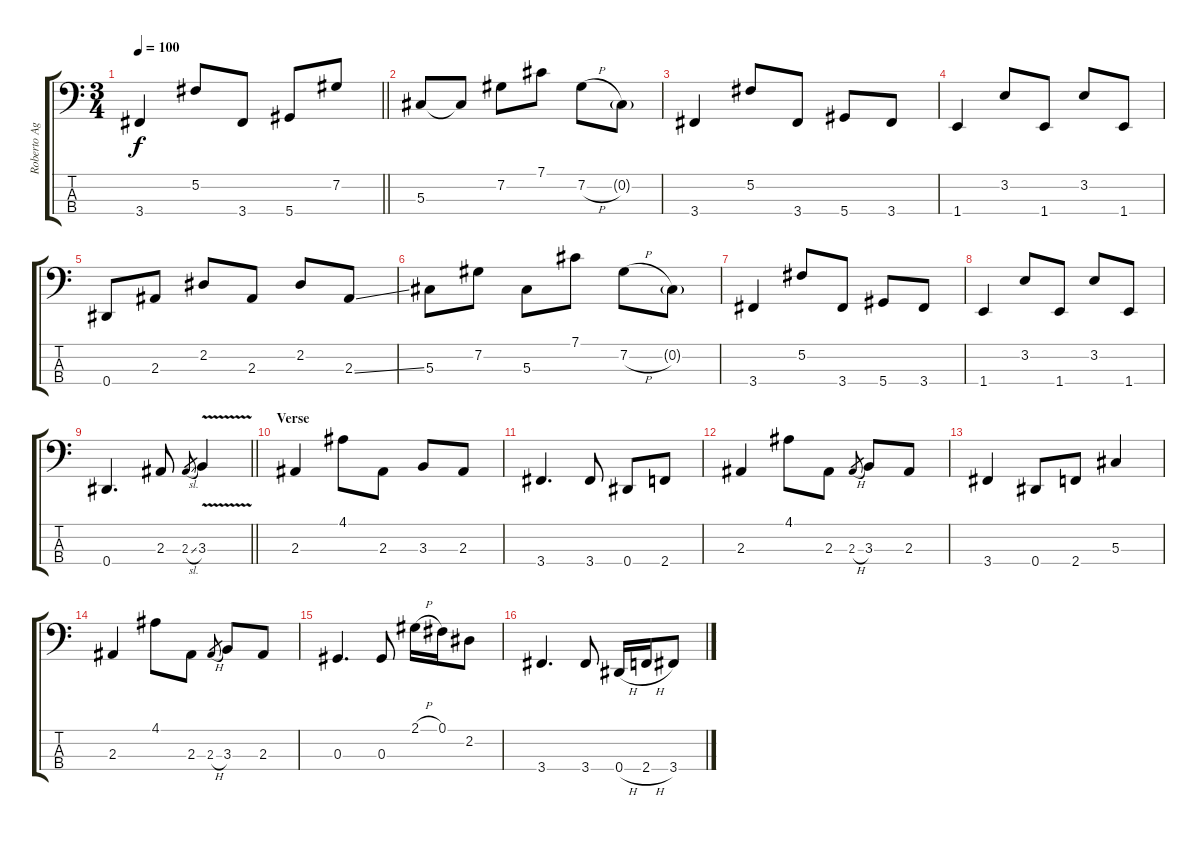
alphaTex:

\track ("Roberto Agustin Miguel Santiago Samuel T" "Roberto Ag") {instrument electricbassfinger}
\staff {score tabs}
\tuning (Gb2 Db2 Ab1 Eb1) {hide}
\ts (3 4)
\tempo 100
\clef f4
\barLineRight lightlight
\ks c
3.4.4{dy f} 5.2.8 3.4.8 5.4.8 7.2.8 |
5.3.8 5.3{t}.8 7.2.8 7.1.8 7.2{h}.8 0.2{g}.8 |
3.4.4 5.2.8 3.4.8 5.4.8 3.4.8 |
1.4.4 3.2.8 1.4.8 3.2.8 1.4.8 |
0.4.8 2.3.8 2.2.8 2.3.8 2.2.8 2.3{ss}.8 |
5.3.8 7.2.8 5.3.8 7.1.8 7.2{h}.8 0.2{g}.8 |
3.4.4 5.2.8 3.4.8 5.4.8 3.4.8 |
1.4.4 3.2.8 1.4.8 3.2.8 1.4.8 |
\barLineRight lightlight
0.4.4{d} 2.3.8 2.3{sl}.8{gr} 3.3{v}.4 |
\section ("" "Verse")
2.3.4 4.1.8 2.3.8 3.3.8 2.3.8 |
3.4.4{d} 3.4.8 0.4.8 2.4.8 |
2.3.4 4.1.8 2.3.8 2.3{h}.8{gr} 3.3.8 2.3.8 |
3.4.4 0.4.8 2.4.8 5.3.4 |
2.3.4 4.1.8 2.3.8 2.3{h}.8{gr} 3.3.8 2.3.8 |
0.3.4{d} 0.3.8 2.1{h}.16 0.1.16 2.2.8 |
3.4.4{d} 3.4.8 0.4{h}.16 2.4{h}.16 3.4.8
